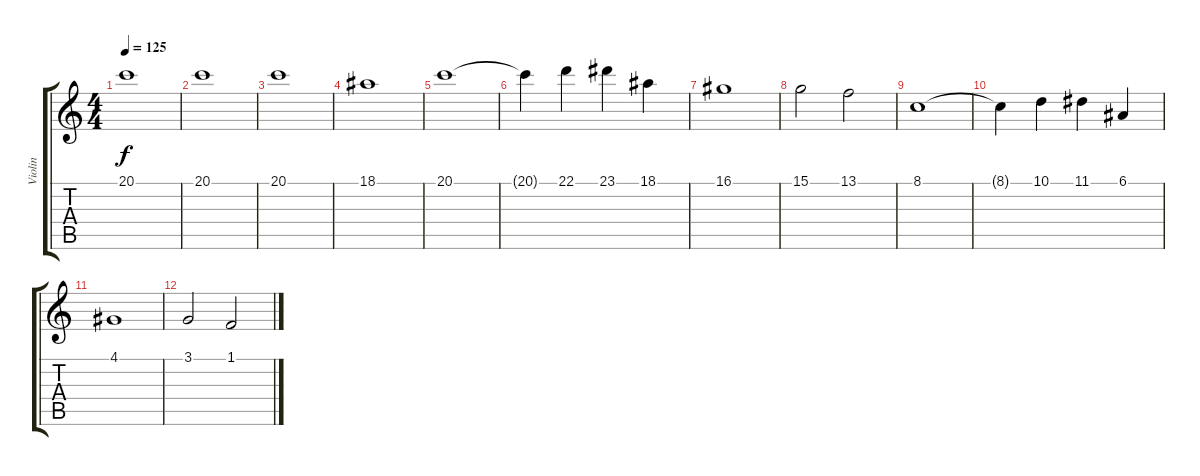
\track ("Violin" "Violin") {instrument tremolostrings}
\staff {score tabs}
\tuning (E4 B3 G3 D3 A2 E2) {hide}
\ts (4 4)
\tempo 125
\clef g2
\ks c
20.1.1{dy f} |
20.1.1 |
20.1.1 |
18.1.1 |
20.1.1 |
20.1{t}.4 22.1.4 23.1.4 18.1.4 |
16.1.1 |
15.1.2 13.1.2 |
8.1.1 |
8.1{t}.4 10.1.4 11.1.4 6.1.4 |
4.1.1 |
3.1.2 1.1.2
